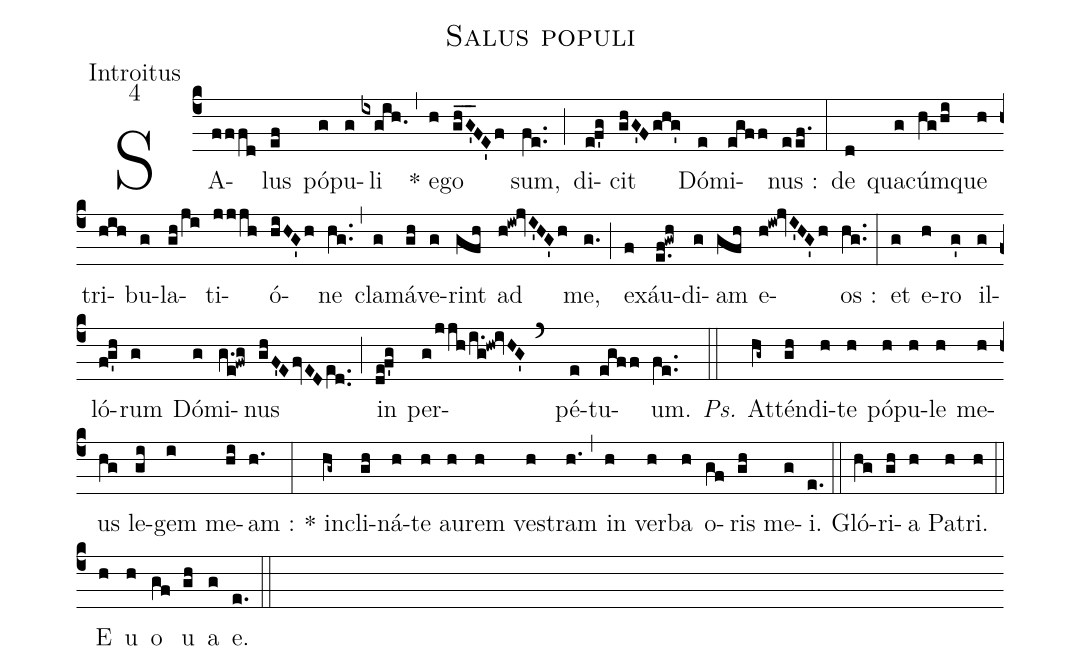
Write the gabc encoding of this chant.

name:Salus populi;
office-part:Introitus;
mode:4;
%%
(c4) SA(fffd)lus(ef) pó(g)pu(g)li(ixgih.) (,) * e(h)go(gh_G'_FE'f) sum,(fe..) (;) di(ef'g)cit(ghG'Fghg') Dó(e)mi(egff)nus :(eef.) (:) de(d) qua(g)cúm(hg/hi)que(h) tri(hih)bu(g)la(gh/ji)ti(jjjh)ó(hiHG'h)ne(hg..) (,) cla(g)má(gh)ve(g)rint(gfh) ad(h!iw!jvI'HG'h) me,(g.) (;) ex(f)áu(e.f!gwh)di(g)am(gfh) e(h!iw!jvI'HG'h)os :(hg..) (:) et(g) e(h)ro(g') il(g)ló(fg'h)rum(g) Dó(g)mi(g.e!fwg)nus(ghF'EfvEDe[ll:1]d..) (;) in(de!f'g) per(g/jjh/i.g!hw!ivHG'`)pé(e)tu(egff)um.(fe..) (::) <i>Ps.</i> At(hg~)tén(gh)di(h)te(h) pó(h)pu(h)le(h) me(h)us(hg) le(gi)gem(i) me(hi)am :(h.) (:) * in(hg~)cli(gh)ná(h)te(h) au(h)rem(h) ve(h)stram(h.) (,) in(h) ver(h)ba(h) o(gf)ris(gh) me(g)i.(e.) (::) Gló(hg)ri(gh)a(h) Pa(h)tri.(h) (::) <eu>E(h) u(h) o(gf) u(gh) a(g) e.</eu>(e.) (::)
